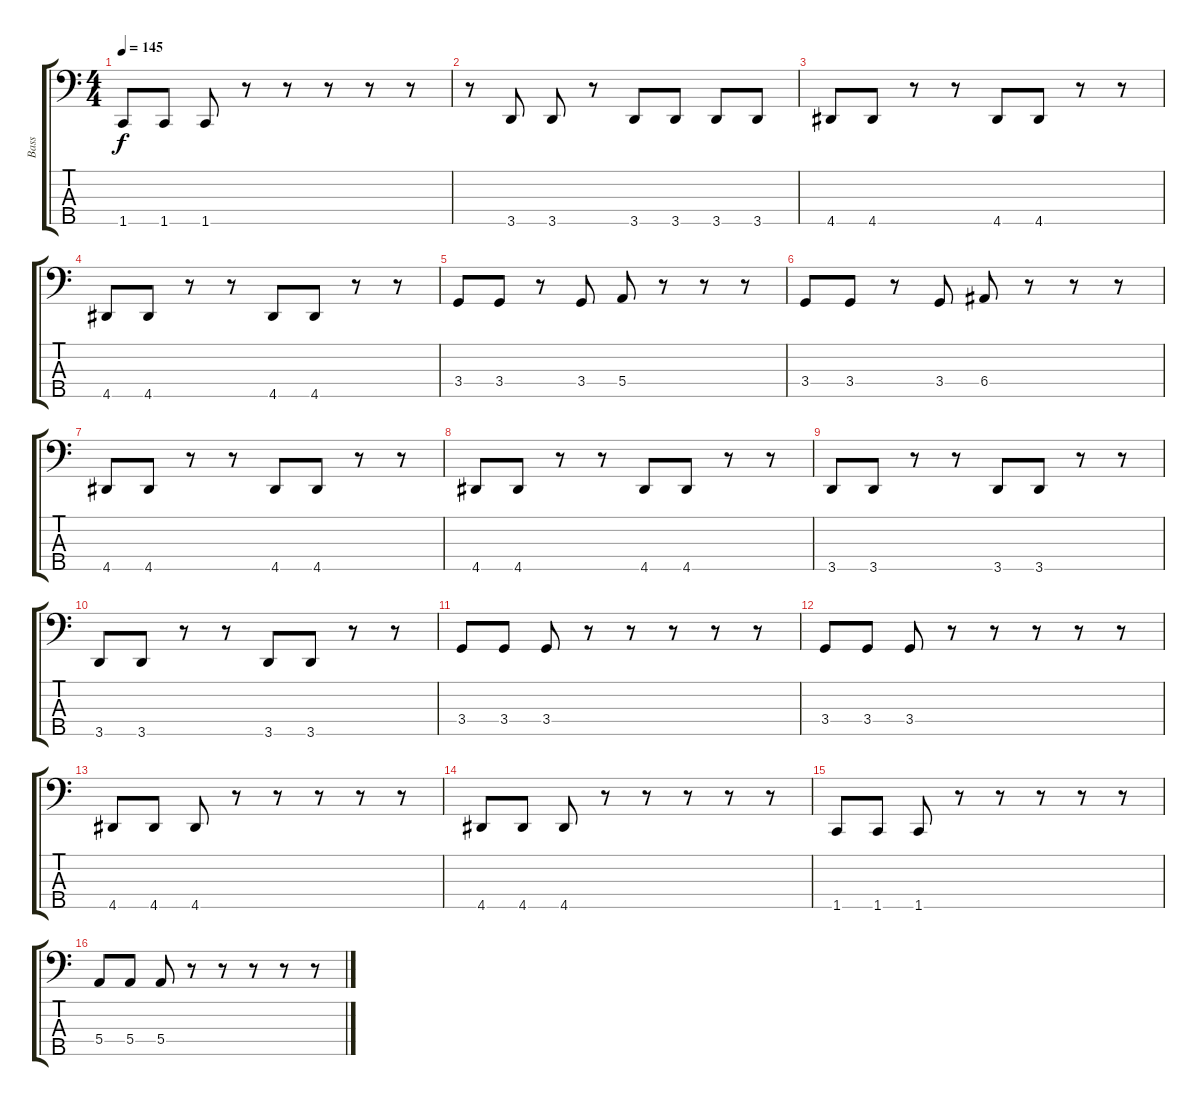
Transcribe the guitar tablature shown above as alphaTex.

\track ("Bass" "Bass") {instrument electricbasspick}
\staff {score tabs}
\tuning (G2 D2 A1 E1 B0) {hide}
\ts (4 4)
\tempo 145
\clef f4
\ks c
1.5.8{dy f} 1.5.8 1.5.8 r.8 r.8 r.8 r.8 r.8 |
r.8 3.5.8 3.5.8 r.8 3.5.8 3.5.8 3.5.8 3.5.8 |
4.5.8 4.5.8 r.8 r.8 4.5.8 4.5.8 r.8 r.8 |
4.5.8 4.5.8 r.8 r.8 4.5.8 4.5.8 r.8 r.8 |
3.4.8 3.4.8 r.8 3.4.8 5.4.8 r.8 r.8 r.8 |
3.4.8 3.4.8 r.8 3.4.8 6.4.8 r.8 r.8 r.8 |
4.5.8 4.5.8 r.8 r.8 4.5.8 4.5.8 r.8 r.8 |
4.5.8 4.5.8 r.8 r.8 4.5.8 4.5.8 r.8 r.8 |
3.5.8 3.5.8 r.8 r.8 3.5.8 3.5.8 r.8 r.8 |
3.5.8 3.5.8 r.8 r.8 3.5.8 3.5.8 r.8 r.8 |
3.4.8 3.4.8 3.4.8 r.8 r.8 r.8 r.8 r.8 |
3.4.8 3.4.8 3.4.8 r.8 r.8 r.8 r.8 r.8 |
4.5.8 4.5.8 4.5.8 r.8 r.8 r.8 r.8 r.8 |
4.5.8 4.5.8 4.5.8 r.8 r.8 r.8 r.8 r.8 |
1.5.8 1.5.8 1.5.8 r.8 r.8 r.8 r.8 r.8 |
5.4.8 5.4.8 5.4.8 r.8 r.8 r.8 r.8 r.8
